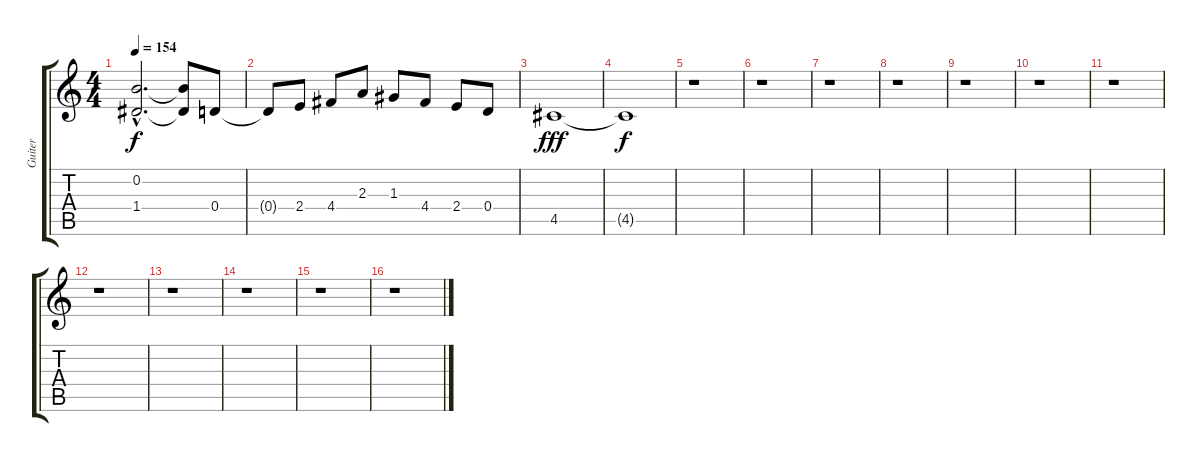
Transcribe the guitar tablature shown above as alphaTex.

\track ("Guiter" "Guiter") {instrument distortionguitar}
\staff {score tabs}
\tuning (E4 B3 G3 D3 A2 E2) {hide}
\ts (4 4)
\tempo 154
\clef g2
\ks c
(0.2{hac t} 1.4{hac t}).2{d dy f} (0.2{t} 1.4{t}).8 0.4.8 |
0.4{t}.8 2.4.8 4.4.8 2.3.8 1.3.8 4.4.8 2.4.8 0.4.8 |
4.5.1{dy fff} |
4.5{t}.1{dy f} |
r.1 |
r.1 |
r.1 |
r.1 |
r.1 |
r.1 |
r.1 |
r.1 |
r.1 |
r.1 |
r.1 |
r.1
